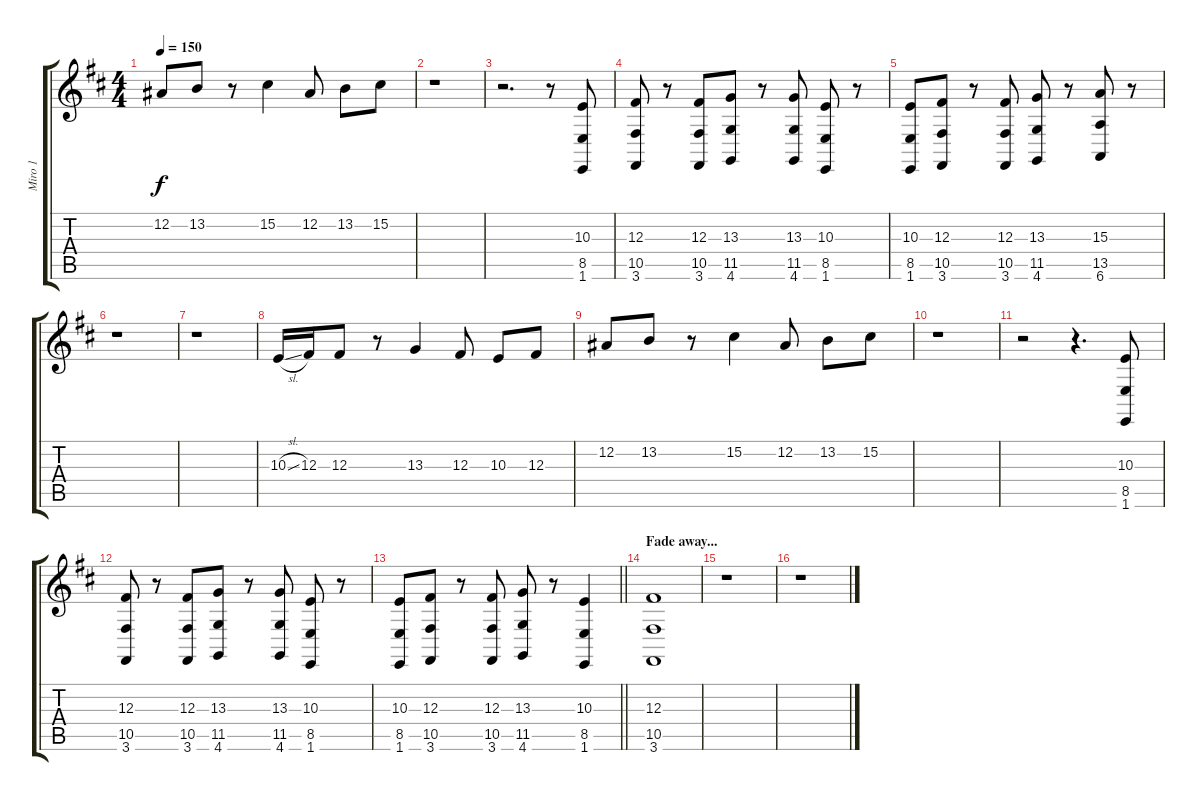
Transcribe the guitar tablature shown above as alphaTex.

\track ("Miro 1" "Miro 1") {instrument stringensemble1}
\staff {score tabs}
\tuning (Eb4 Bb3 Gb3 Db3 Ab2 Eb2) {hide}
\ts (4 4)
\tempo 150
\clef g2
\ks bminor
12.2.8{dy f} 13.2.8 r.8 15.2.4 12.2.8 13.2.8 15.2.8 |
r.1 |
r.2{d} r.8 (10.3 8.5 1.6).8 |
(12.3 10.5 3.6).8 r.8 (12.3 10.5 3.6).8 (13.3 11.5 4.6).8 r.8 (13.3 11.5 4.6).8 (10.3 8.5 1.6).8 r.8 |
(10.3 8.5 1.6).8 (12.3 10.5 3.6).8 r.8 (12.3 10.5 3.6).8 (13.3 11.5 4.6).8 r.8 (15.3 13.5 6.6).8 r.8 |
r.1 |
r.1 |
10.3{sl}.16 12.3.16 12.3.8 r.8 13.3.4 12.3.8 10.3.8 12.3.8 |
12.2.8 13.2.8 r.8 15.2.4 12.2.8 13.2.8 15.2.8 |
r.1 |
r.2 r.4{d} (10.3 8.5 1.6).8 |
(12.3 10.5 3.6).8 r.8 (12.3 10.5 3.6).8 (13.3 11.5 4.6).8 r.8 (13.3 11.5 4.6).8 (10.3 8.5 1.6).8 r.8 |
\barLineRight lightlight
(10.3 8.5 1.6).8 (12.3 10.5 3.6).8 r.8 (12.3 10.5 3.6).8 (13.3 11.5 4.6).8 r.8 (10.3 8.5 1.6).4 |
\section ("" "Fade away...")
(12.3 10.5 3.6).1 |
r.1 |
r.1
